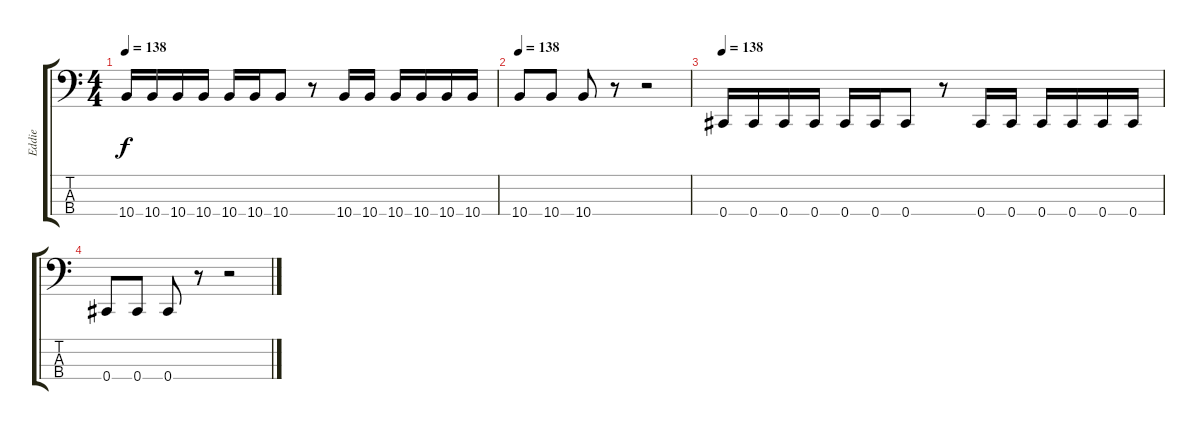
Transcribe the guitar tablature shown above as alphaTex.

\track ("Eddie" "Eddie") {instrument electricbasspick}
\staff {score tabs}
\tuning (Gb2 Db2 Ab1 Db1) {hide}
\ts (4 4)
\tempo 138
\clef f4
\ks c
10.4.16{dy f} 10.4.16 10.4.16 10.4.16 10.4.16 10.4.16 10.4.8 r.8 10.4.16 10.4.16 10.4.16 10.4.16 10.4.16 10.4.16 |
\tempo 138
10.4.8 10.4.8 10.4.8 r.8 r.2 |
\tempo 138
0.4.16 0.4.16 0.4.16 0.4.16 0.4.16 0.4.16 0.4.8 r.8 0.4.16 0.4.16 0.4.16 0.4.16 0.4.16 0.4.16 |
0.4.8 0.4.8 0.4.8 r.8 r.2
